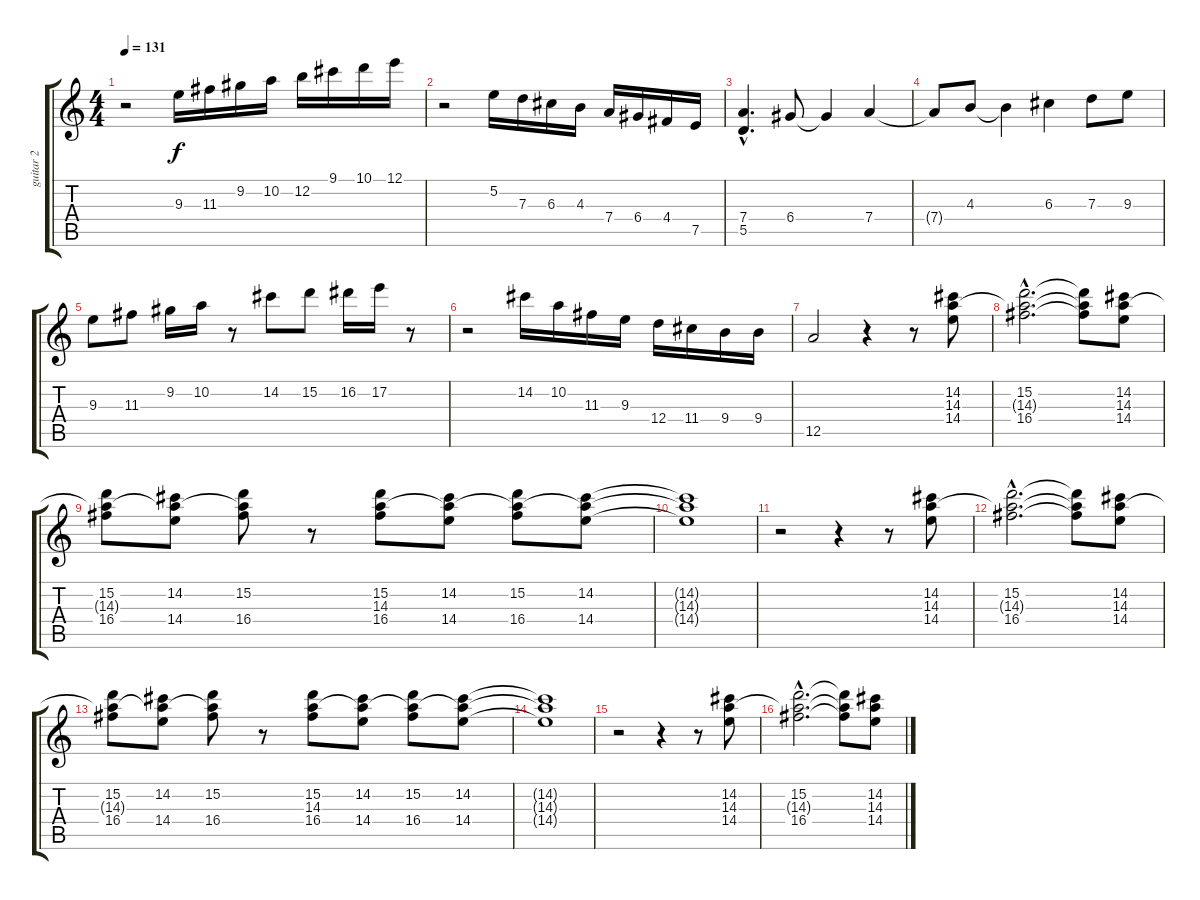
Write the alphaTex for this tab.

\track ("guitar 2" "guitar 2") {instrument distortionguitar}
\staff {score tabs}
\tuning (E4 B3 G3 D3 A2 E2) {hide}
\ts (4 4)
\tempo 131
\clef g2
\ks c
r.2{dy f} 9.3.16 11.3.16 9.2.16 10.2.16 12.2.16 9.1.16 10.1.16 12.1.16 |
r.2 5.2.16 7.3.16 6.3.16 4.3.16 7.4.16 6.4.16 4.4.16 7.5.16 |
(7.4{hac} 5.5{hac}).4{d} 6.4.8 6.4{t}.4 7.4.4 |
7.4{t}.8 4.3.8 4.3{t}.4 6.3.4 7.3.8 9.3.8 |
9.3.8 11.3.8 9.2.16 10.2.16 r.8 14.2.8 15.2.8 16.2.16 17.2.16 r.8 |
r.2 14.2.16 10.2.16 11.3.16 9.3.16 12.4.16 11.4.16 9.4.16 9.4.16 |
12.5.2 r.4 r.8 (14.2 14.3 14.4).8 |
(15.2{hac} 14.3{hac t} 16.4{hac}).2{d} (15.2{t} 14.3{t} 16.4{t}).8 (14.2 14.3 14.4).8 |
(15.2 14.3{t} 16.4).8 (14.2 14.3{t} 14.4).8 (15.2 14.3{t} 16.4).8 r.8 (15.2 14.3 16.4).8 (14.2 14.3{t} 14.4).8 (15.2 14.3{t} 16.4).8 (14.2 14.3{t} 14.4).8 |
(14.2{t} 14.3{t} 14.4{t}).1 |
r.2 r.4 r.8 (14.2 14.3 14.4).8 |
(15.2{hac} 14.3{hac t} 16.4{hac}).2{d} (15.2{t} 14.3{t} 16.4{t}).8 (14.2 14.3 14.4).8 |
(15.2 14.3{t} 16.4).8 (14.2 14.3{t} 14.4).8 (15.2 14.3{t} 16.4).8 r.8 (15.2 14.3 16.4).8 (14.2 14.3{t} 14.4).8 (15.2 14.3{t} 16.4).8 (14.2 14.3{t} 14.4).8 |
(14.2{t} 14.3{t} 14.4{t}).1 |
r.2 r.4 r.8 (14.2 14.3 14.4).8 |
(15.2{hac} 14.3{hac t} 16.4{hac}).2{d} (15.2{t} 14.3{t} 16.4{t}).8 (14.2 14.3 14.4).8
